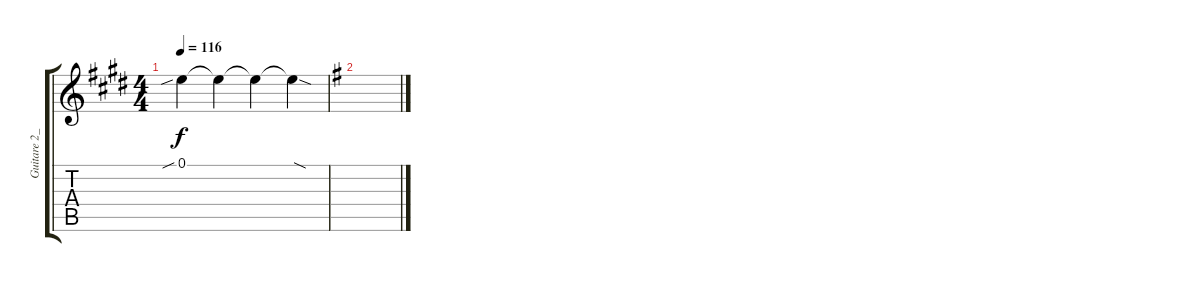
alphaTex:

\track ("Guitare 2_2" "Guitare 2_") {instrument distortionguitar}
\staff {score tabs}
\tuning (E4 B3 G3 D3 A2 E2) {hide}
\ts (4 4)
\tempo 116
\clef g2
\ks e
0.1{sib}.4{dy f} 0.1{t}.4 0.1{t}.4 0.1{sod t}.4 |
\ks g
